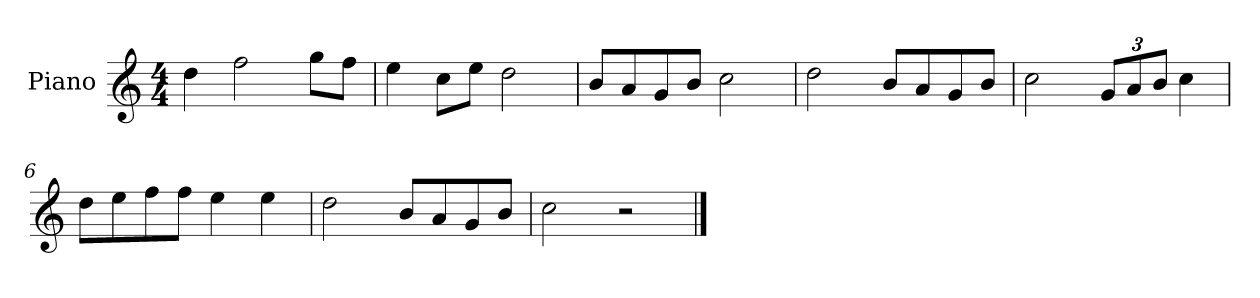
**kern
*part1
*staff1
*I"Piano
*I'P-no
*clefG2
*k[]
*M4/4
*MM90
=1
4dd\
2ff\
8gg\L
8ff\J
=2
4ee\
8cc\L
8ee\J
2dd\
=3
8b/L
8a/
8g/
8b/J
2cc\
=4
2dd\
8b/L
8a/
8g/
8b/J
=5
2cc\
*Xbrackettup
12g/L
12a/
12b/J
4cc\
=6
8dd\L
8ee\
8ff\
8ff\J
4ee\
4ee\
=7
2dd\
8b/L
8a/
8g/
8b/J
=8
2cc\
2r
==
*-
